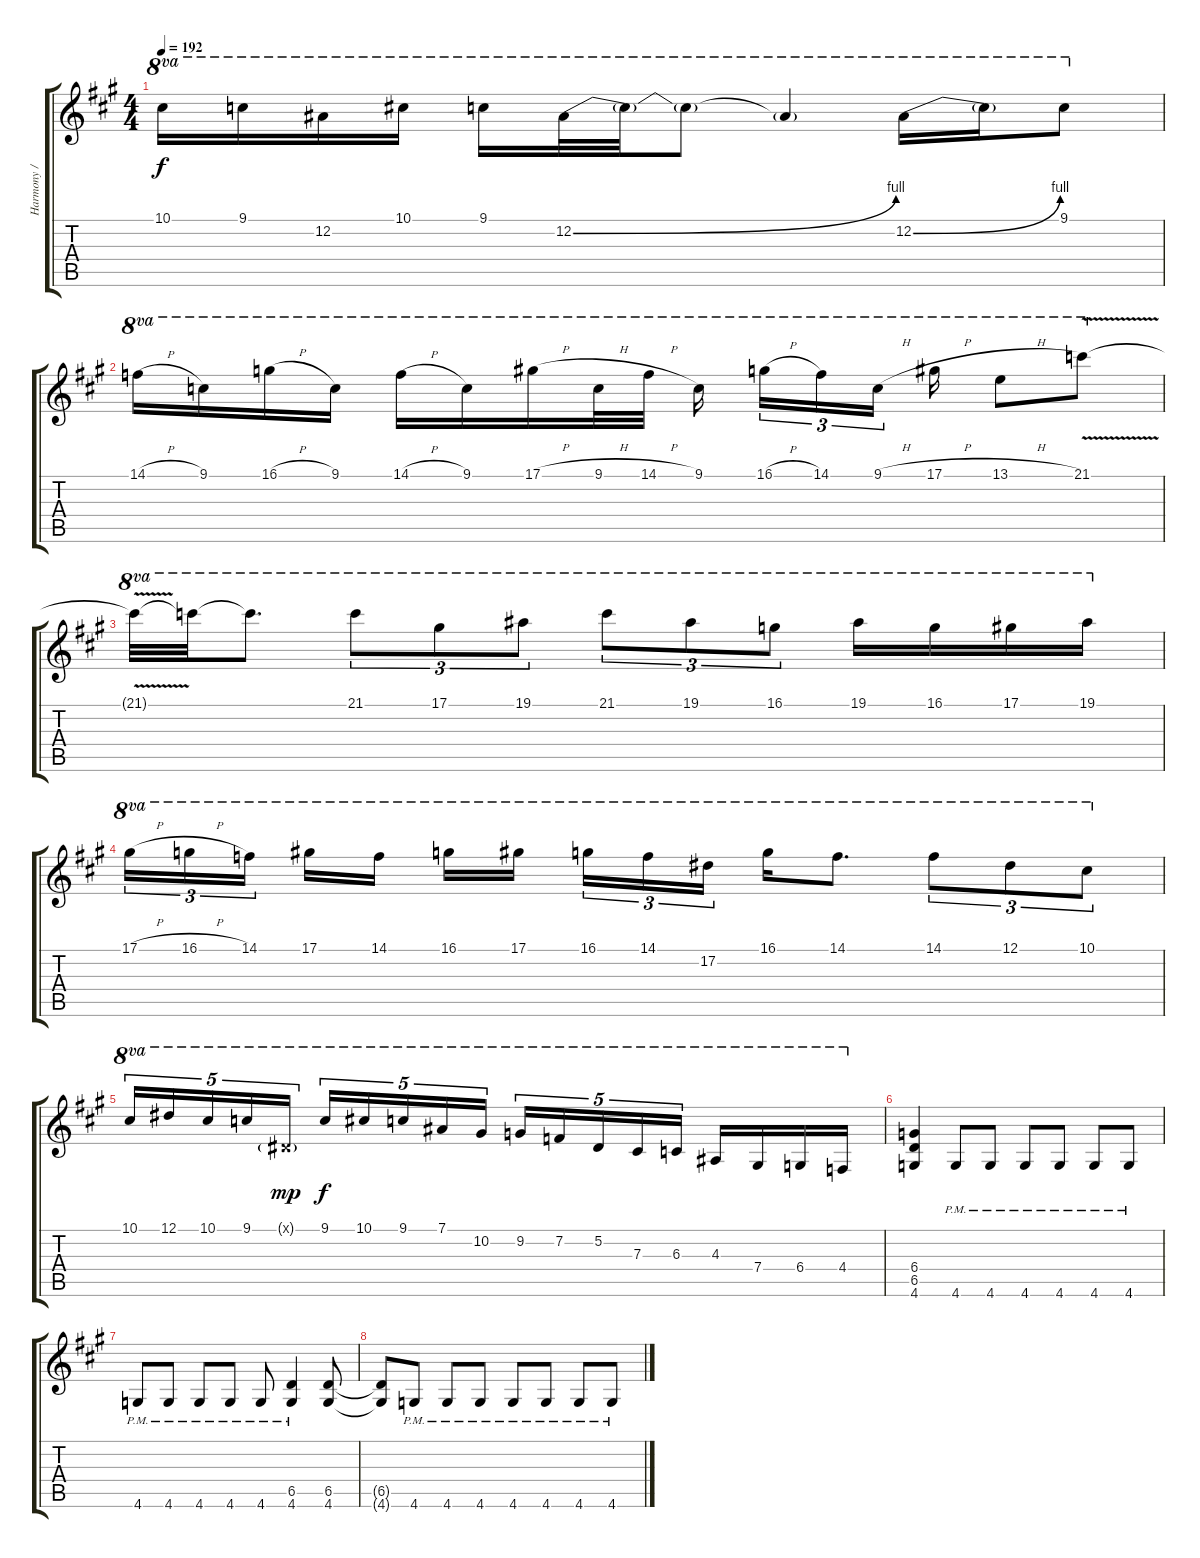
\track ("Harmony / Solo" "Harmony / ") {instrument distortionguitar}
\staff {score tabs}
\tuning (Eb4 Bb3 Gb3 Db3 Ab2 Eb2) {hide}
\ts (4 4)
\tempo 192
\clef g2
\ks a
10.1.16{ot 8va dy f} 9.1.16{ot 8va} 12.2.16{ot 8va} 10.1.16{ot 8va} 9.1.16{ot 8va} 12.2{be (bend 0 0 60 4)}.32{ot 8va} 12.2{t}.32{ot 8va} 12.2{t}.8{ot 8va} 12.2{t}.4{ot 8va} 12.2{be (bend 0 0 60 4)}.16{ot 8va} 12.2{t}.16{ot 8va} 9.1.8{ot 8va} |
14.1{h}.16{ot 8va} 9.1.16{ot 8va} 16.1{h}.16{ot 8va} 9.1.16{ot 8va} 14.1{h}.16{ot 8va} 9.1.16{ot 8va} 17.1{h}.16{ot 8va} 9.1{h}.32{ot 8va} 14.1{h}.32{ot 8va} 9.1.16{ot 8va beam splitsecondary} 16.1{h}.16{tu (3 2) ot 8va} 14.1.16{tu (3 2) ot 8va} 9.1{h}.16{tu (3 2) ot 8va beam splitsecondary} 17.1{h}.16{ot 8va} 13.1{h}.8{ot 8va} 21.1{v}.8{ot 8va} |
21.1{t}.32{ot 8va} 21.1{t}.32{ot 8va} 21.1{t}.8{d ot 8va} 21.1.8{tu (3 2) ot 8va} 17.1.8{tu (3 2) ot 8va} 19.1.8{tu (3 2) ot 8va} 21.1.8{tu (3 2) ot 8va} 19.1.8{tu (3 2) ot 8va} 16.1.8{tu (3 2) ot 8va} 19.1.16{ot 8va} 16.1.16{ot 8va} 17.1.16{ot 8va} 19.1.16{ot 8va} |
17.1{h}.16{tu (3 2) ot 8va} 16.1{h}.16{tu (3 2) ot 8va} 14.1.16{tu (3 2) ot 8va beam splitsecondary} 17.1.16{ot 8va} 14.1.16{ot 8va} 16.1.16{ot 8va} 17.1.16{ot 8va beam splitsecondary} 16.1.16{tu (3 2) ot 8va} 14.1.16{tu (3 2) ot 8va} 17.2.16{tu (3 2) ot 8va} 16.1.16{ot 8va} 14.1.8{d ot 8va} 14.1.8{tu (3 2) ot 8va} 12.1.8{tu (3 2) ot 8va} 10.1.8{tu (3 2) ot 8va} |
10.1.16{tu (5 4) ot 8va} 12.1.16{tu (5 4) ot 8va} 10.1.16{tu (5 4) ot 8va} 9.1.16{tu (5 4) ot 8va} 0.1{g x}.16{tu (5 4) ot 8va dy mp} 9.1.16{tu (5 4) ot 8va dy f} 10.1.16{tu (5 4) ot 8va} 9.1.16{tu (5 4) ot 8va} 7.1.16{tu (5 4) ot 8va} 10.2.16{tu (5 4) ot 8va} 9.2.16{tu (5 4) ot 8va} 7.2.16{tu (5 4) ot 8va} 5.2.16{tu (5 4) ot 8va} 7.3.16{tu (5 4) ot 8va} 6.3.16{tu (5 4) ot 8va} 4.3.16{ot 8va} 7.4.16{ot 8va} 6.4.16{ot 8va} 4.4.16{ot 8va} |
(6.4 6.5 4.6).4{volume 12} 4.6{pm}.8 4.6{pm}.8 4.6{pm}.8 4.6{pm}.8 4.6{pm}.8 4.6{pm}.8 |
4.6{pm}.8 4.6{pm}.8 4.6{pm}.8 4.6{pm}.8 4.6{pm}.8 (6.5 4.6{pm}).4 (6.5 4.6).8 |
(6.5{t} 4.6{t}).8 4.6{pm}.8 4.6{pm}.8 4.6{pm}.8 4.6{pm}.8 4.6{pm}.8 4.6{pm}.8 4.6{pm}.8
